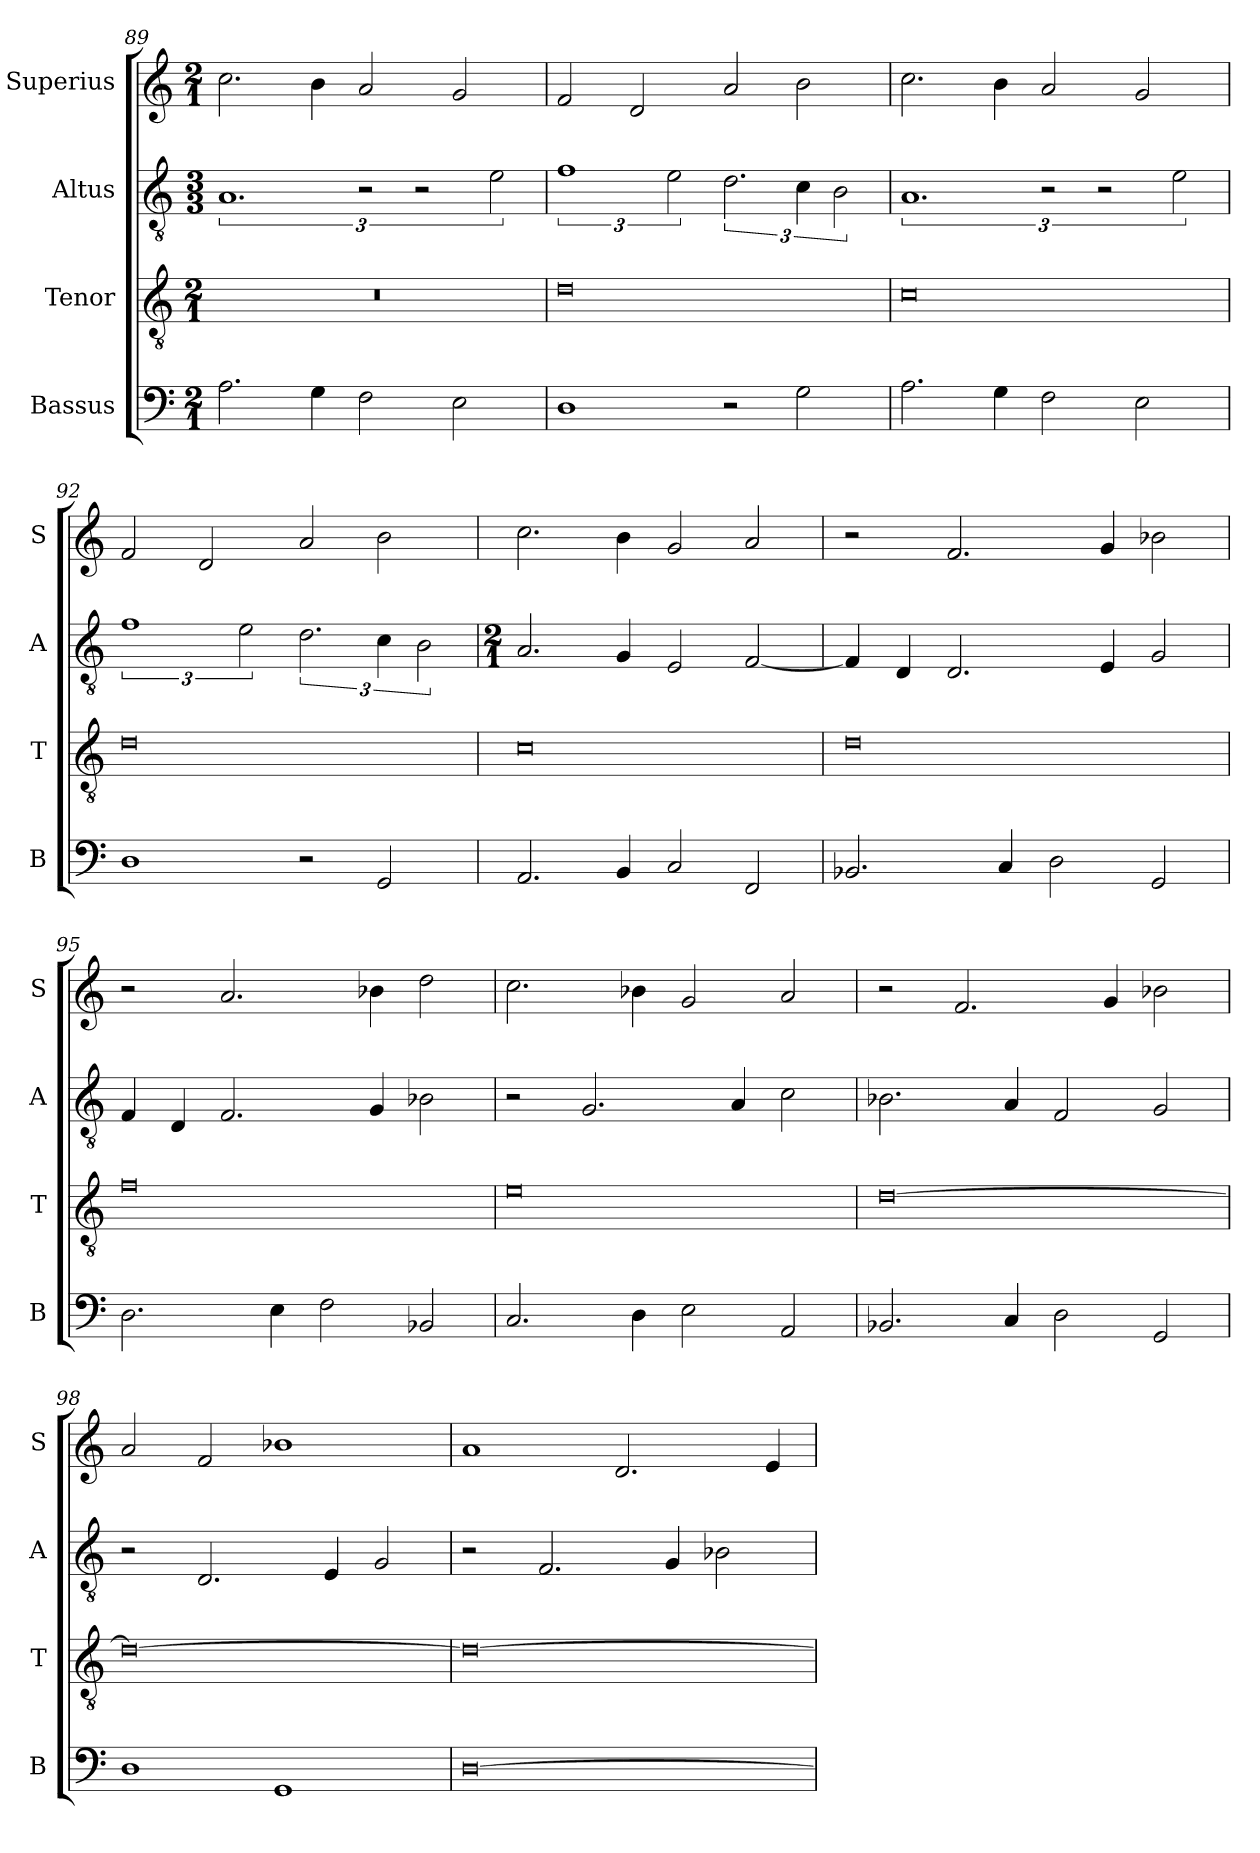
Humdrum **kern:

**kern	**kern	**kern	**kern
*part4	*part3	*part2	*part1
*staff4	*staff3	*staff2	*staff1
*I"Bassus	*I"Tenor	*I"Altus	*I"Superius
*I'B	*I'T	*I'A	*I'S
*clefF4	*clefGv2	*clefGv2	*clefG2
*k[]	*k[]	*k[]	*k[]
*M2/1	*M2/1	*M3/3	*M2/1
=89	=89	=89	=89
2.A\	0r	3%2.A	2.cc\
4G\	.	.	4b\
2F\	.	3r	2a/
.	.	3r	.
2E\	.	.	2g/
.	.	3e\	.
=90	=90	=90	=90
1D	0d	3%2f	2f/
.	.	.	2d/
.	.	3e\	.
2r	.	3.d\	2a/
2G\	.	6c\	2b\
.	.	3B\	.
=91	=91	=91	=91
2.A\	0c	3%2.A	2.cc\
4G\	.	.	4b\
2F\	.	3r	2a/
.	.	3r	.
2E\	.	.	2g/
.	.	3e\	.
=92	=92	=92	=92
1D	0d	3%2f	2f/
.	.	.	2d/
.	.	3e\	.
2r	.	3.d\	2a/
2GG/	.	6c\	2b\
.	.	3B\	.
=93	=93	=93	=93
*	*	*M2/1	*
2.AA/	0c	2.A/	2.cc\
4BB/	.	4G/	4b\
2C/	.	2E/	2g/
2FF/	.	[2F/	2a/
=94	=94	=94	=94
2.BB-X/	0d	4F/]	2r
.	.	4D/	.
.	.	2.D/	2.f/
4C/	.	.	.
2D\	.	.	.
.	.	4E/	4g/
2GG/	.	2G/	2b-X\
=95	=95	=95	=95
2.D\	0f	4F/	2r
.	.	4D/	.
.	.	2.F/	2.a/
4E\	.	.	.
2F\	.	.	.
.	.	4G/	4b-X\
2BB-X/	.	2B-X\	2dd\
=96	=96	=96	=96
2.C/	0e	2r	2.cc\
.	.	2.G/	.
4D\	.	.	4b-X\
2E\	.	.	2g/
.	.	4A/	.
2AA/	.	2c\	2a/
=97	=97	=97	=97
2.BB-X/	[0d	2.B-X\	2r
.	.	.	2.f/
4C/	.	4A/	.
2D\	.	2F/	.
.	.	.	4g/
2GG/	.	2G/	2b-X\
=98	=98	=98	=98
1D	0d_	2r	2a/
.	.	2.D/	2f/
1GG	.	.	1b-X
.	.	4E/	.
.	.	2G/	.
=99	=99	=99	=99
[0D	0d_	2r	1a
.	.	2.F/	.
.	.	.	2.d/
.	.	4G/	.
.	.	2B-X\	.
.	.	.	4e/
=	=	=	=
*-	*-	*-	*-
